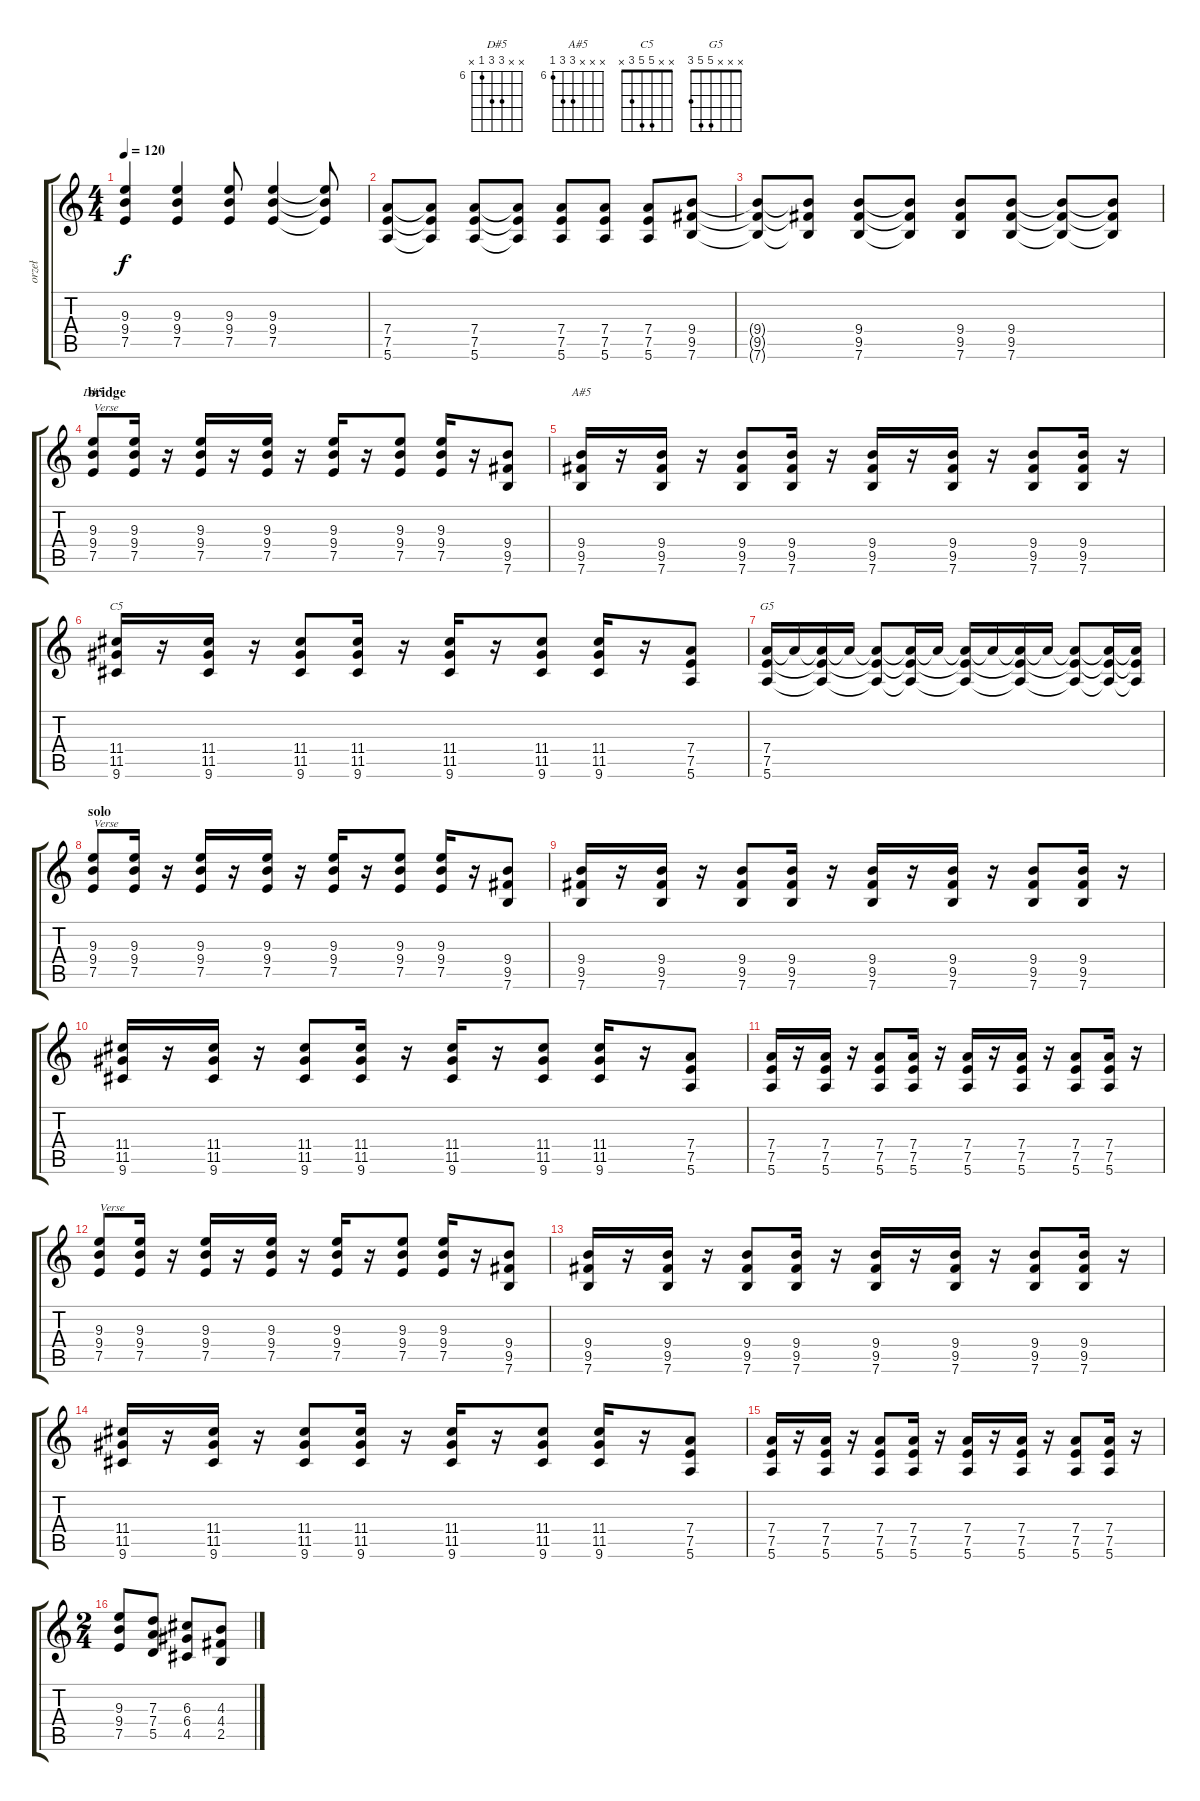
\track ("orzeł" "orzeł") {instrument overdrivenguitar}
\staff {score tabs}
\tuning (E4 B3 G3 D3 A2 E2) {hide}
\chord ("D#5" x x 8 8 6 x) {firstfret 6}
\chord ("A#5" x x x 8 8 6) {firstfret 6}
\chord ("C5" x x 5 5 3 x)
\chord ("G5" x x x 5 5 3)
\ts (4 4)
\tempo 120
\clef g2
\ks c
(9.3{t} 9.4{t} 7.5{t}).4{dy f} (9.3 9.4 7.5).4 (9.3 9.4 7.5).8 (9.3 9.4 7.5).4 (9.3{t} 9.4{t} 7.5{t}).8 |
(7.4 7.5 5.6).8 (7.4{t} 7.5{t} 5.6{t}).8 (7.4 7.5 5.6).8 (7.4{t} 7.5{t} 5.6{t}).8 (7.4 7.5 5.6).8 (7.4 7.5 5.6).8 (7.4 7.5 5.6).8 (9.4 9.5 7.6).8 |
(9.4{t} 9.5{t} 7.6{t}).8 (9.4{t} 9.5{t} 7.6{t}).8 (9.4 9.5 7.6).8 (9.4{t} 9.5{t} 7.6{t}).8 (9.4 9.5 7.6).8 (9.4 9.5 7.6).8 (9.4{t} 9.5{t} 7.6{t}).8 (9.4{t} 9.5{t} 7.6{t}).8 |
\section ("" "bridge")
(9.3 9.4 7.5).8{ch "D#5" txt "Verse"} (9.3 9.4 7.5).16 r.16 (9.3 9.4 7.5).16 r.16 (9.3 9.4 7.5).16 r.16 (9.3 9.4 7.5).16 r.16 (9.3 9.4 7.5).8 (9.3 9.4 7.5).16 r.16 (9.4 9.5 7.6).8 |
(9.4 9.5 7.6).16{ch "A#5"} r.16 (9.4 9.5 7.6).16 r.16 (9.4 9.5 7.6).8 (9.4 9.5 7.6).16 r.16 (9.4 9.5 7.6).16 r.16 (9.4 9.5 7.6).16 r.16 (9.4 9.5 7.6).8 (9.4 9.5 7.6).16 r.16 |
(11.4 11.5 9.6).16{ch "C5"} r.16 (11.4 11.5 9.6).16 r.16 (11.4 11.5 9.6).8 (11.4 11.5 9.6).16 r.16 (11.4 11.5 9.6).16 r.16 (11.4 11.5 9.6).8 (11.4 11.5 9.6).16 r.16 (7.4 7.5 5.6).8 |
(7.4 7.5 5.6).16{ch "G5"} 7.4{t}.16 (7.4{t} 7.5{t} 5.6{t}).16 7.4{t}.16 (7.4{t} 7.5{t} 5.6{t}).8 (7.4{t} 7.5{t} 5.6{t}).16 7.4{t}.16 (7.4{t} 7.5{t} 5.6{t}).16 7.4{t}.16 (7.4{t} 7.5{t} 5.6{t}).16 7.4{t}.16 (7.4{t} 7.5{t} 5.6{t}).8 (7.4{t} 7.5{t} 5.6{t}).16 (7.4{t} 7.5{t} 5.6{t}).16 |
\section ("" "solo")
(9.3 9.4 7.5).8{txt "Verse"} (9.3 9.4 7.5).16 r.16 (9.3 9.4 7.5).16 r.16 (9.3 9.4 7.5).16 r.16 (9.3 9.4 7.5).16 r.16 (9.3 9.4 7.5).8 (9.3 9.4 7.5).16 r.16 (9.4 9.5 7.6).8 |
(9.4 9.5 7.6).16 r.16 (9.4 9.5 7.6).16 r.16 (9.4 9.5 7.6).8 (9.4 9.5 7.6).16 r.16 (9.4 9.5 7.6).16 r.16 (9.4 9.5 7.6).16 r.16 (9.4 9.5 7.6).8 (9.4 9.5 7.6).16 r.16 |
(11.4 11.5 9.6).16 r.16 (11.4 11.5 9.6).16 r.16 (11.4 11.5 9.6).8 (11.4 11.5 9.6).16 r.16 (11.4 11.5 9.6).16 r.16 (11.4 11.5 9.6).8 (11.4 11.5 9.6).16 r.16 (7.4 7.5 5.6).8 |
(7.4 7.5 5.6).16 r.16 (7.4 7.5 5.6).16 r.16 (7.4 7.5 5.6).8 (7.4 7.5 5.6).16 r.16 (7.4 7.5 5.6).16 r.16 (7.4 7.5 5.6).16 r.16 (7.4 7.5 5.6).8 (7.4 7.5 5.6).16 r.16 |
(9.3 9.4 7.5).8{txt "Verse"} (9.3 9.4 7.5).16 r.16 (9.3 9.4 7.5).16 r.16 (9.3 9.4 7.5).16 r.16 (9.3 9.4 7.5).16 r.16 (9.3 9.4 7.5).8 (9.3 9.4 7.5).16 r.16 (9.4 9.5 7.6).8 |
(9.4 9.5 7.6).16 r.16 (9.4 9.5 7.6).16 r.16 (9.4 9.5 7.6).8 (9.4 9.5 7.6).16 r.16 (9.4 9.5 7.6).16 r.16 (9.4 9.5 7.6).16 r.16 (9.4 9.5 7.6).8 (9.4 9.5 7.6).16 r.16 |
(11.4 11.5 9.6).16 r.16 (11.4 11.5 9.6).16 r.16 (11.4 11.5 9.6).8 (11.4 11.5 9.6).16 r.16 (11.4 11.5 9.6).16 r.16 (11.4 11.5 9.6).8 (11.4 11.5 9.6).16 r.16 (7.4 7.5 5.6).8 |
(7.4 7.5 5.6).16 r.16 (7.4 7.5 5.6).16 r.16 (7.4 7.5 5.6).8 (7.4 7.5 5.6).16 r.16 (7.4 7.5 5.6).16 r.16 (7.4 7.5 5.6).16 r.16 (7.4 7.5 5.6).8 (7.4 7.5 5.6).16 r.16 |
\ts (2 4)
(9.3 9.4 7.5).8 (7.3 7.4 5.5).8 (6.3 6.4 4.5).8 (4.3 4.4 2.5).8
